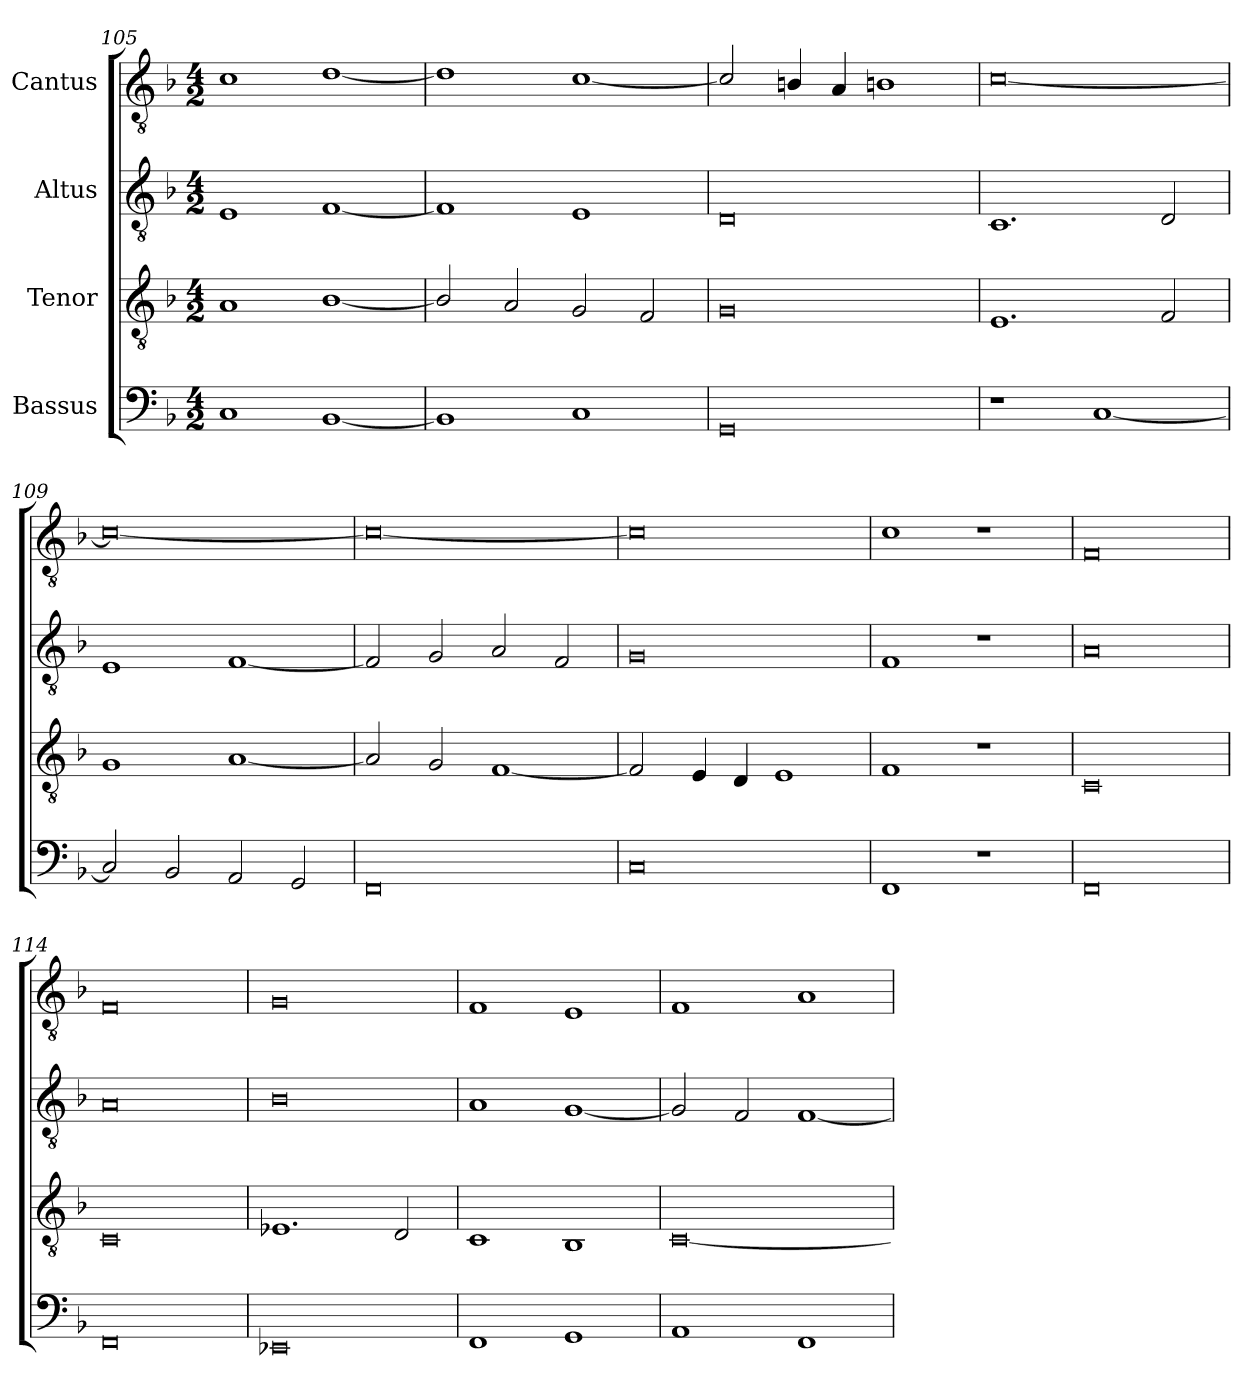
**kern	**kern	**kern	**kern
*part4	*part3	*part2	*part1
*staff4	*staff3	*staff2	*staff1
*I"Bassus	*I"Tenor	*I"Altus	*I"Cantus
*clefF4	*clefGv2	*clefGv2	*clefGv2
*k[b-]	*k[b-]	*k[b-]	*k[b-]
*M4/2	*M4/2	*M4/2	*M4/2
=105	=105	=105	=105
1C/	1A/	1E/	1c/
[1BB-/	[1B-/	[1F/	[1d/
=106	=106	=106	=106
1BB-/]	2B-/]	1F/]	1d/]
.	2A/	.	.
1C/	2G/	1E/	[1c/
.	2F/	.	.
=107	=107	=107	=107
0GG/	0G/	0D/	2c/]
.	.	.	4Bn/
.	.	.	4A/
.	.	.	1Bn/
=108	=108	=108	=108
1r	1.E/	1.C/	[0c/
[1C/	.	.	.
.	2F/	2D/	.
=109	=109	=109	=109
2C/]	1G/	1E/	0c/_
2BB-/	.	.	.
2AA/	[1A/	[1F/	.
2GG/	.	.	.
=110	=110	=110	=110
0FF/	2A/]	2F/]	0c/_
.	2G/	2G/	.
.	[1F/	2A/	.
.	.	2F/	.
=111	=111	=111	=111
0C/	2F/]	0G/	0c/]
.	4E/	.	.
.	4D/	.	.
.	1E/	.	.
=112	=112	=112	=112
1FF/	1F/	1F/	1c/
1r	1r	1r	1r
=113	=113	=113	=113
0FF/	0C/	0A/	0F/
=114	=114	=114	=114
0FF/	0C/	0A/	0F/
=115	=115	=115	=115
0EE-X/	1.E-X/	0B-/	0G/
.	2D/	.	.
=116	=116	=116	=116
1FF/	1C/	1A/	1F/
1GG/	1BB-/	[1G/	1E/
=117	=117	=117	=117
1AA/	[0C/	2G/]	1F/
.	.	2F/	.
1FF/	.	[1F/	1A/
=	=	=	=
*-	*-	*-	*-
